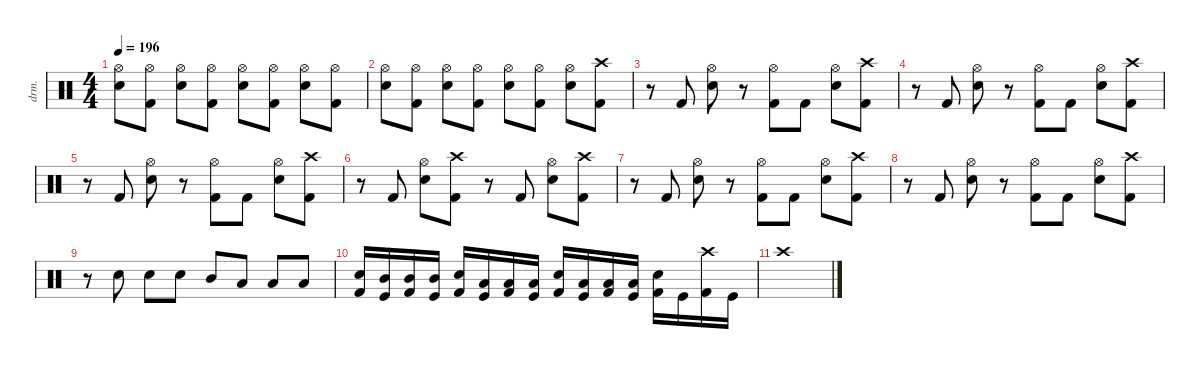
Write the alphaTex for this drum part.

\defaultSystemsLayout 4
\hideDynamics
\bracketExtendMode nobrackets
\track ("Menza" "drm.") {instrument percussion}
\staff {score}
\articulation defaults
\ts (4 4)
\tempo 196
\clef neutral
\ks c
("Hi-Hat (open)" "Snare (hit) 2").8{dy f} ("Hi-Hat (open)" "Kick (hit) 2").8 ("Hi-Hat (open)" "Snare (hit) 2").8 ("Hi-Hat (open)" "Kick (hit) 2").8 ("Hi-Hat (open)" "Snare (hit) 2").8 ("Hi-Hat (open)" "Kick (hit) 2").8 ("Hi-Hat (open)" "Snare (hit) 2").8 ("Hi-Hat (open)" "Kick (hit) 2").8 |
("Hi-Hat (open)" "Snare (hit) 2").8 ("Hi-Hat (open)" "Kick (hit) 2").8 ("Hi-Hat (open)" "Snare (hit) 2").8 ("Hi-Hat (open)" "Kick (hit) 2").8 ("Hi-Hat (open)" "Snare (hit) 2").8 ("Hi-Hat (open)" "Kick (hit) 2").8 ("Hi-Hat (open)" "Snare (hit) 2").8 ("Crash high (hit)" "Kick (hit) 2").8{dy ff} |
r.8 "Kick (hit) 2".8{dy fff} ("Hi-Hat (open)" "Snare (hit) 2").8{dy f} r.8 ("Hi-Hat (open)" "Kick (hit) 2").8 "Kick (hit) 2".8{dy fff} ("Hi-Hat (open)" "Snare (hit) 2").8{dy f} ("Crash high (hit)" "Kick (hit) 2").8{dy ff} |
r.8 "Kick (hit) 2".8{dy fff} ("Hi-Hat (open)" "Snare (hit) 2").8{dy f} r.8 ("Hi-Hat (open)" "Kick (hit) 2").8 "Kick (hit) 2".8{dy fff} ("Hi-Hat (open)" "Snare (hit) 2").8{dy f} ("Crash high (hit)" "Kick (hit) 2").8{dy ff} |
r.8 "Kick (hit) 2".8{dy fff} ("Hi-Hat (open)" "Snare (hit) 2").8{dy f} r.8 ("Hi-Hat (open)" "Kick (hit) 2").8 "Kick (hit) 2".8{dy fff} ("Hi-Hat (open)" "Snare (hit) 2").8{dy f} ("Crash high (hit)" "Kick (hit) 2").8{dy ff} |
r.8 "Kick (hit) 2".8{dy fff} ("Hi-Hat (open)" "Snare (hit) 2").8{dy f} ("Crash high (hit)" "Kick (hit) 2").8{dy ff} r.8 "Kick (hit) 2".8{dy fff} ("Hi-Hat (open)" "Snare (hit) 2").8{dy f} ("Crash high (hit)" "Kick (hit) 2").8{dy ff} |
r.8 "Kick (hit) 2".8{dy fff} ("Hi-Hat (open)" "Snare (hit) 2").8{dy f} r.8 ("Hi-Hat (open)" "Kick (hit) 2").8 "Kick (hit) 2".8{dy fff} ("Hi-Hat (open)" "Snare (hit) 2").8{dy f} ("Crash high (hit)" "Kick (hit) 2").8{dy ff} |
r.8 "Kick (hit) 2".8{dy fff} ("Hi-Hat (open)" "Snare (hit) 2").8{dy f} r.8 ("Hi-Hat (open)" "Kick (hit) 2").8 "Kick (hit) 2".8{dy fff} ("Hi-Hat (open)" "Snare (hit) 2").8{dy f} ("Crash high (hit)" "Kick (hit) 2").8{dy ff} |
r.8 "Snare (hit) 2".8 "Snare (hit) 2".8 "Snare (hit) 2".8 "Mid Tom (hit)".8 "Low Tom (hit)".8 "Low Floor Tom (hit)".8 "Low Floor Tom (hit)".8 |
("Snare (hit) 2" "Kick (hit) 2").16 ("Mid Tom (hit)" "Kick (hit)").16 ("Mid Tom (hit)" "Kick (hit) 2").16 ("Mid Tom (hit)" "Kick (hit)").16 ("Snare (hit) 2" "Kick (hit) 2").16 ("Low Tom (hit)" "Kick (hit)").16 ("Low Tom (hit)" "Kick (hit) 2").16 ("Low Tom (hit)" "Kick (hit)").16 ("Snare (hit) 2" "Kick (hit) 2").16 ("Low Floor Tom (hit)" "Kick (hit)").16 ("Low Floor Tom (hit)" "Kick (hit) 2").16 ("Low Floor Tom (hit)" "Kick (hit)").16 ("Snare (hit) 2" "Kick (hit) 2").16 "Kick (hit)".16 ("Crash high (hit)" "Kick (hit) 2").16 "Kick (hit)".16 |
"Crash high (hit)".1{dy ppp}
